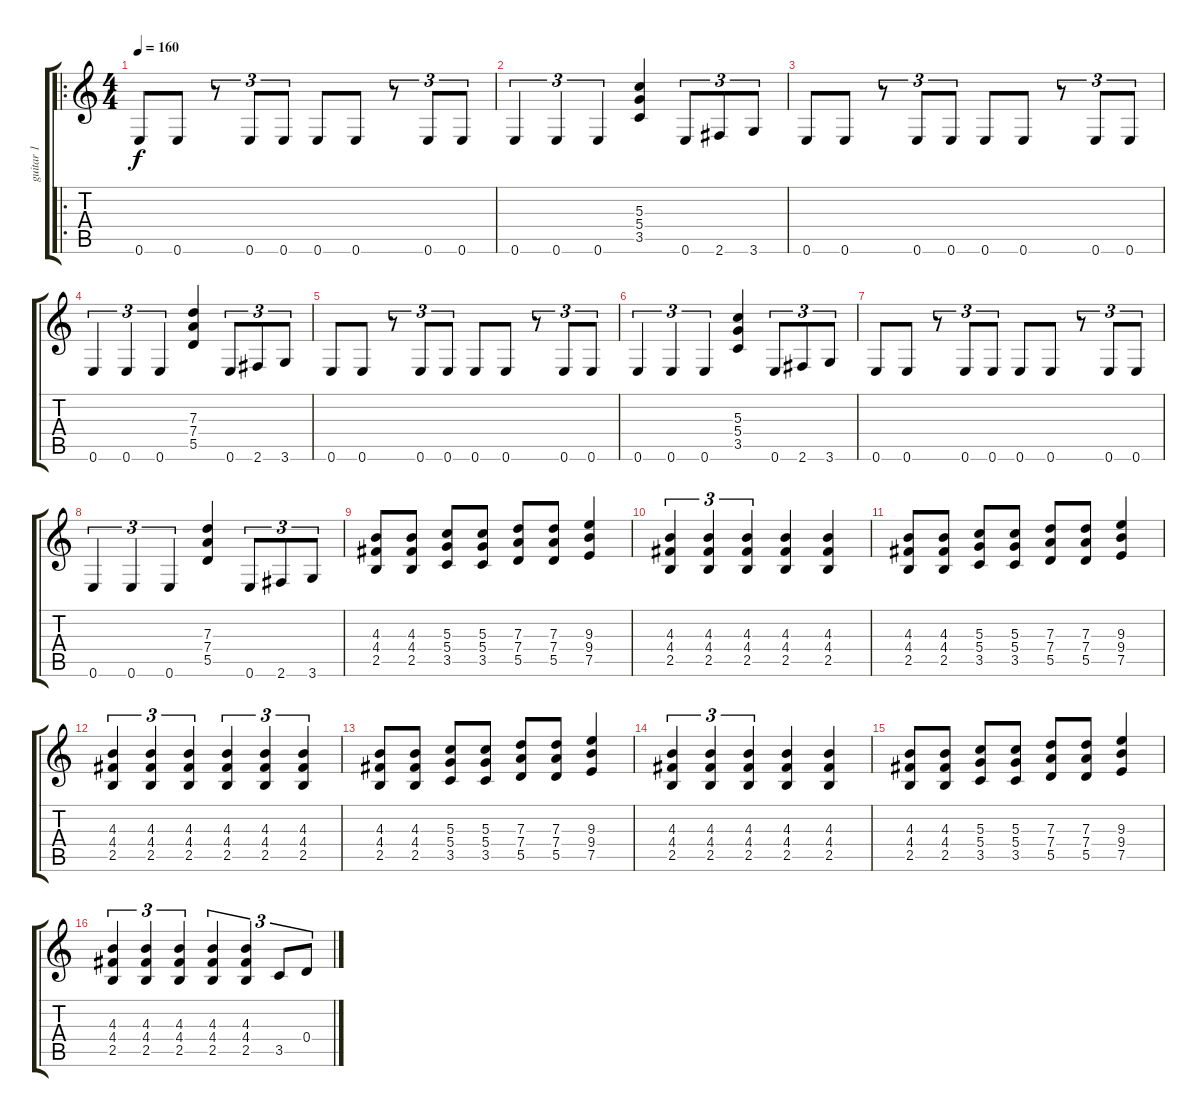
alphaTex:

\track ("guitar 1" "guitar 1") {instrument distortionguitar}
\staff {score tabs}
\tuning (E4 B3 G3 D3 A2 E2) {hide}
\ro
\ts (4 4)
\tempo 160
\clef g2
\ks c
0.6.8{dy f} 0.6.8 r.8{tu (3 2)} 0.6.8{tu (3 2)} 0.6.8{tu (3 2)} 0.6.8 0.6.8 r.8{tu (3 2)} 0.6.8{tu (3 2)} 0.6.8{tu (3 2)} |
0.6.4{tu (3 2)} 0.6.4{tu (3 2)} 0.6.4{tu (3 2)} (5.3 5.4 3.5).4 0.6.8{tu (3 2)} 2.6.8{tu (3 2)} 3.6.8{tu (3 2)} |
0.6.8 0.6.8 r.8{tu (3 2)} 0.6.8{tu (3 2)} 0.6.8{tu (3 2)} 0.6.8 0.6.8 r.8{tu (3 2)} 0.6.8{tu (3 2)} 0.6.8{tu (3 2)} |
0.6.4{tu (3 2)} 0.6.4{tu (3 2)} 0.6.4{tu (3 2)} (7.3 7.4 5.5).4 0.6.8{tu (3 2)} 2.6.8{tu (3 2)} 3.6.8{tu (3 2)} |
0.6.8 0.6.8 r.8{tu (3 2)} 0.6.8{tu (3 2)} 0.6.8{tu (3 2)} 0.6.8 0.6.8 r.8{tu (3 2)} 0.6.8{tu (3 2)} 0.6.8{tu (3 2)} |
0.6.4{tu (3 2)} 0.6.4{tu (3 2)} 0.6.4{tu (3 2)} (5.3 5.4 3.5).4 0.6.8{tu (3 2)} 2.6.8{tu (3 2)} 3.6.8{tu (3 2)} |
0.6.8 0.6.8 r.8{tu (3 2)} 0.6.8{tu (3 2)} 0.6.8{tu (3 2)} 0.6.8 0.6.8 r.8{tu (3 2)} 0.6.8{tu (3 2)} 0.6.8{tu (3 2)} |
0.6.4{tu (3 2)} 0.6.4{tu (3 2)} 0.6.4{tu (3 2)} (7.3 7.4 5.5).4 0.6.8{tu (3 2)} 2.6.8{tu (3 2)} 3.6.8{tu (3 2)} |
(4.3 4.4 2.5).8 (4.3 4.4 2.5).8 (5.3 5.4 3.5).8 (5.3 5.4 3.5).8 (7.3 7.4 5.5).8 (7.3 7.4 5.5).8 (9.3 9.4 7.5).4 |
(4.3 4.4 2.5).4{tu (3 2)} (4.3 4.4 2.5).4{tu (3 2)} (4.3 4.4 2.5).4{tu (3 2)} (4.3 4.4 2.5).4 (4.3 4.4 2.5).4 |
(4.3 4.4 2.5).8 (4.3 4.4 2.5).8 (5.3 5.4 3.5).8 (5.3 5.4 3.5).8 (7.3 7.4 5.5).8 (7.3 7.4 5.5).8 (9.3 9.4 7.5).4 |
(4.3 4.4 2.5).4{tu (3 2)} (4.3 4.4 2.5).4{tu (3 2)} (4.3 4.4 2.5).4{tu (3 2)} (4.3 4.4 2.5).4{tu (3 2)} (4.3 4.4 2.5).4{tu (3 2)} (4.3 4.4 2.5).4{tu (3 2)} |
(4.3 4.4 2.5).8 (4.3 4.4 2.5).8 (5.3 5.4 3.5).8 (5.3 5.4 3.5).8 (7.3 7.4 5.5).8 (7.3 7.4 5.5).8 (9.3 9.4 7.5).4 |
(4.3 4.4 2.5).4{tu (3 2)} (4.3 4.4 2.5).4{tu (3 2)} (4.3 4.4 2.5).4{tu (3 2)} (4.3 4.4 2.5).4 (4.3 4.4 2.5).4 |
(4.3 4.4 2.5).8 (4.3 4.4 2.5).8 (5.3 5.4 3.5).8 (5.3 5.4 3.5).8 (7.3 7.4 5.5).8 (7.3 7.4 5.5).8 (9.3 9.4 7.5).4 |
(4.3 4.4 2.5).4{tu (3 2)} (4.3 4.4 2.5).4{tu (3 2)} (4.3 4.4 2.5).4{tu (3 2)} (4.3 4.4 2.5).4{tu (3 2)} (4.3 4.4 2.5).4{tu (3 2)} 3.5.8{tu (3 2)} 0.4.8{tu (3 2)}
